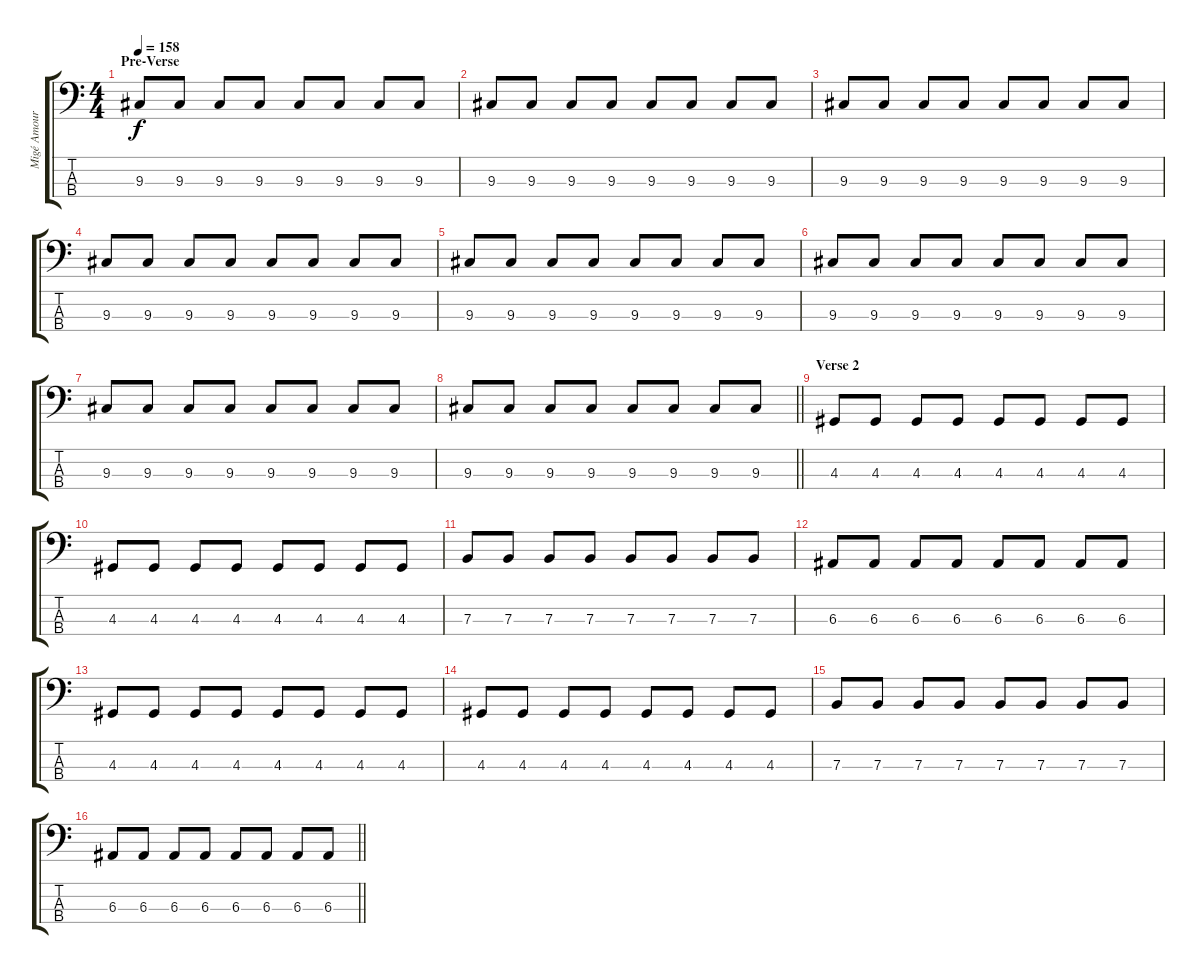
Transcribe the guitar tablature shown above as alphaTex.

\track ("Migé Amour (Bass)" "Migé Amour") {instrument electricbassfinger}
\staff {score tabs}
\tuning (D2 A1 E1 B0) {hide}
\ts (4 4)
\section ("" "Pre-Verse")
\tempo 158
\clef f4
\ks c
9.3.8{dy f} 9.3.8 9.3.8 9.3.8 9.3.8 9.3.8 9.3.8 9.3.8 |
9.3.8 9.3.8 9.3.8 9.3.8 9.3.8 9.3.8 9.3.8 9.3.8 |
9.3.8 9.3.8 9.3.8 9.3.8 9.3.8 9.3.8 9.3.8 9.3.8 |
9.3.8 9.3.8 9.3.8 9.3.8 9.3.8 9.3.8 9.3.8 9.3.8 |
9.3.8 9.3.8 9.3.8 9.3.8 9.3.8 9.3.8 9.3.8 9.3.8 |
9.3.8 9.3.8 9.3.8 9.3.8 9.3.8 9.3.8 9.3.8 9.3.8 |
9.3.8 9.3.8 9.3.8 9.3.8 9.3.8 9.3.8 9.3.8 9.3.8 |
\barLineRight lightlight
9.3.8 9.3.8 9.3.8 9.3.8 9.3.8 9.3.8 9.3.8 9.3.8 |
\section ("" "Verse 2")
4.3.8 4.3.8 4.3.8 4.3.8 4.3.8 4.3.8 4.3.8 4.3.8 |
4.3.8 4.3.8 4.3.8 4.3.8 4.3.8 4.3.8 4.3.8 4.3.8 |
7.3.8 7.3.8 7.3.8 7.3.8 7.3.8 7.3.8 7.3.8 7.3.8 |
6.3.8 6.3.8 6.3.8 6.3.8 6.3.8 6.3.8 6.3.8 6.3.8 |
4.3.8 4.3.8 4.3.8 4.3.8 4.3.8 4.3.8 4.3.8 4.3.8 |
4.3.8 4.3.8 4.3.8 4.3.8 4.3.8 4.3.8 4.3.8 4.3.8 |
7.3.8 7.3.8 7.3.8 7.3.8 7.3.8 7.3.8 7.3.8 7.3.8 |
\barLineRight lightlight
6.3.8 6.3.8 6.3.8 6.3.8 6.3.8 6.3.8 6.3.8 6.3.8
